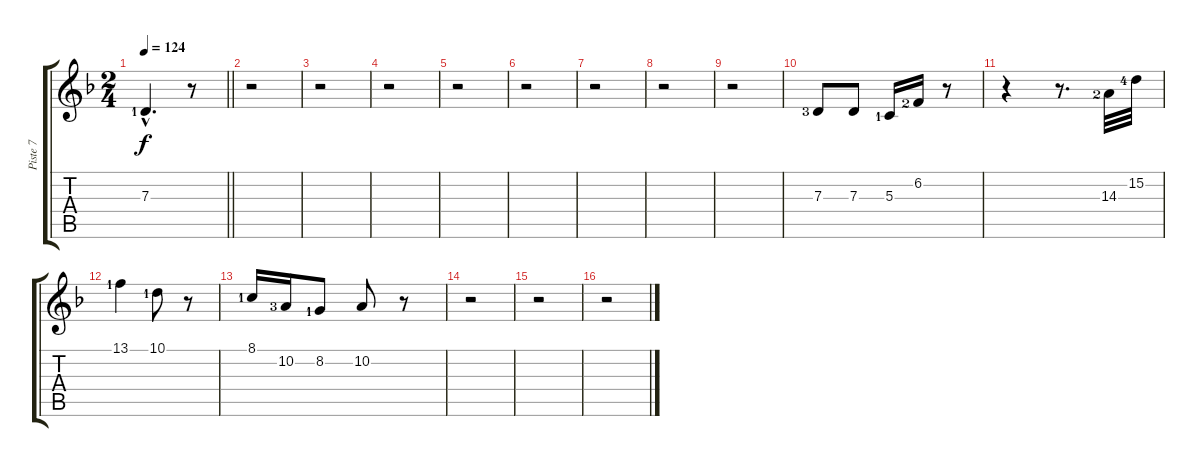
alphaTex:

\track ("Piste 7" "Piste 7") {instrument blownbottle}
\staff {score tabs}
\tuning (E4 B3 G3 D3 A2 E2) {hide}
\ts (2 4)
\tempo 124
\clef g2
\barLineRight lightlight
\ks dminor
7.3{hac lf 2}.4{d dy f} r.8 |
r.2 |
r.2 |
r.2 |
r.2 |
r.2 |
r.2 |
r.2 |
r.2 |
7.3{lf 4}.8{volume 8 balance 16 instrument blownbottle} 7.3.8 5.3{lf 2}.16 6.2{lf 3}.16 r.8 |
r.4 r.8{d} 14.3{lf 3}.32 15.2{lf 5}.32 |
13.1{lf 2}.4 10.1{lf 2}.8 r.8 |
8.1{lf 2}.16 10.2{lf 4}.16 8.2{lf 2}.8 10.2.8 r.8 |
r.2 |
r.2 |
r.2
